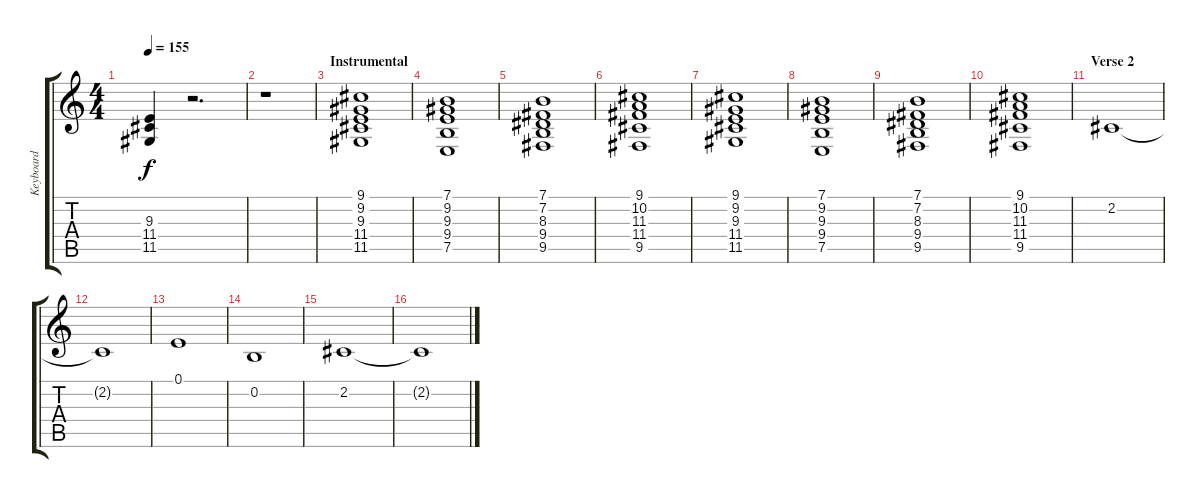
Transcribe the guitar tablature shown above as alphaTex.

\track ("Keyboard" "Keyboard") {instrument stringensemble1}
\staff {score tabs}
\tuning (E4 B3 G3 D3 A2 E2) {hide}
\ts (4 4)
\tempo 155
\clef g2
\ks c
(9.3 11.4 11.5).4{dy f} r.2{d} |
r.1 |
\section ("" "Instrumental")
(9.1 9.2 9.3 11.4 11.5).1 |
(7.1 9.2 9.3 9.4 7.5).1 |
(7.1 7.2 8.3 9.4 9.5).1 |
(9.1 10.2 11.3 11.4 9.5).1 |
(9.1 9.2 9.3 11.4 11.5).1 |
(7.1 9.2 9.3 9.4 7.5).1 |
(7.1 7.2 8.3 9.4 9.5).1 |
(9.1 10.2 11.3 11.4 9.5).1 |
\section ("" "Verse 2")
2.2.1 |
2.2{t}.1 |
0.1.1 |
0.2.1 |
2.2.1 |
2.2{t}.1
